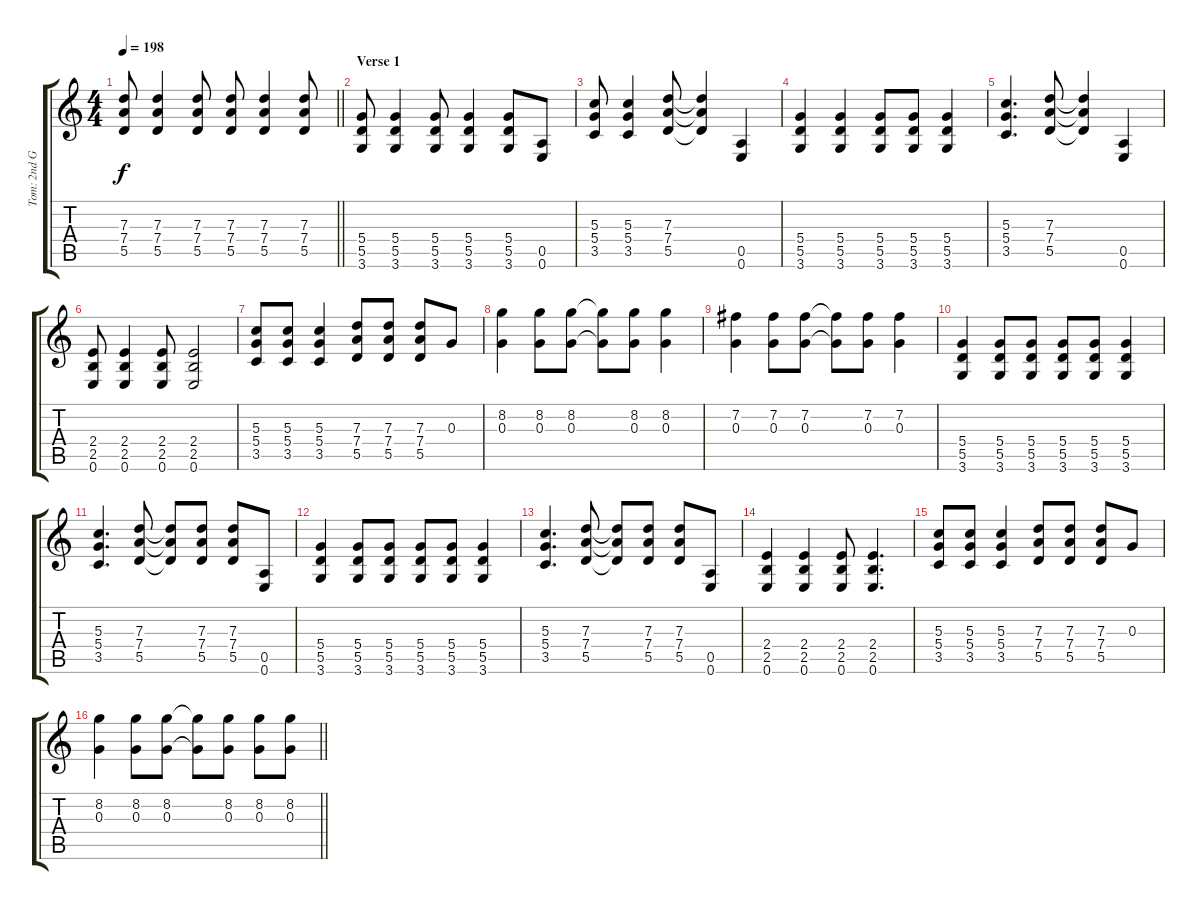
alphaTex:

\track ("Tom: 2nd Guitar" "Tom: 2nd G") {instrument distortionguitar}
\staff {score tabs}
\tuning (E4 B3 G3 D3 A2 E2) {hide}
\ts (4 4)
\tempo 198
\clef g2
\barLineRight lightlight
\ks c
(7.3 7.4 5.5).8{dy f} (7.3 7.4 5.5).4 (7.3 7.4 5.5).8 (7.3 7.4 5.5).8 (7.3 7.4 5.5).4 (7.3 7.4 5.5).8 |
\section ("" "Verse 1")
(5.4 5.5 3.6).8 (5.4 5.5 3.6).4 (5.4 5.5 3.6).8 (5.4 5.5 3.6).4 (5.4 5.5 3.6).8 (0.5 0.6).8 |
(5.3 5.4 3.5).8 (5.3 5.4 3.5).4 (7.3 7.4 5.5).8 (7.3{t} 7.4{t} 5.5{t}).4 (0.5 0.6).4 |
(5.4 5.5 3.6).4 (5.4 5.5 3.6).4 (5.4 5.5 3.6).8 (5.4 5.5 3.6).8 (5.4 5.5 3.6).4 |
(5.3 5.4 3.5).4{d} (7.3 7.4 5.5).8 (7.3{t} 7.4{t} 5.5{t}).4 (0.5 0.6).4 |
(2.4 2.5 0.6).8 (2.4 2.5 0.6).4 (2.4 2.5 0.6).8 (2.4 2.5 0.6).2 |
(5.3 5.4 3.5).8 (5.3 5.4 3.5).8 (5.3 5.4 3.5).4 (7.3 7.4 5.5).8 (7.3 7.4 5.5).8 (7.3 7.4 5.5).8 0.3.8 |
(8.2 0.3).4 (8.2 0.3).8 (8.2 0.3).8 (8.2{t} 0.3{t}).8 (8.2 0.3).8 (8.2 0.3).4 |
(7.2 0.3).4 (7.2 0.3).8 (7.2 0.3).8 (7.2{t} 0.3{t}).8 (7.2 0.3).8 (7.2 0.3).4 |
(5.4 5.5 3.6).4 (5.4 5.5 3.6).8 (5.4 5.5 3.6).8 (5.4 5.5 3.6).8 (5.4 5.5 3.6).8 (5.4 5.5 3.6).4 |
(5.3 5.4 3.5).4{d} (7.3 7.4 5.5).8 (7.3{t} 7.4{t} 5.5{t}).8 (7.3 7.4 5.5).8 (7.3 7.4 5.5).8 (0.5 0.6).8 |
(5.4 5.5 3.6).4 (5.4 5.5 3.6).8 (5.4 5.5 3.6).8 (5.4 5.5 3.6).8 (5.4 5.5 3.6).8 (5.4 5.5 3.6).4 |
(5.3 5.4 3.5).4{d} (7.3 7.4 5.5).8 (7.3{t} 7.4{t} 5.5{t}).8 (7.3 7.4 5.5).8 (7.3 7.4 5.5).8 (0.5 0.6).8 |
(2.4 2.5 0.6).4 (2.4 2.5 0.6).4 (2.4 2.5 0.6).8 (2.4 2.5 0.6).4{d} |
(5.3 5.4 3.5).8 (5.3 5.4 3.5).8 (5.3 5.4 3.5).4 (7.3 7.4 5.5).8 (7.3 7.4 5.5).8 (7.3 7.4 5.5).8 0.3.8 |
\barLineRight lightlight
(8.2 0.3).4 (8.2 0.3).8 (8.2 0.3).8 (8.2{t} 0.3{t}).8 (8.2 0.3).8 (8.2 0.3).8 (8.2 0.3).8
